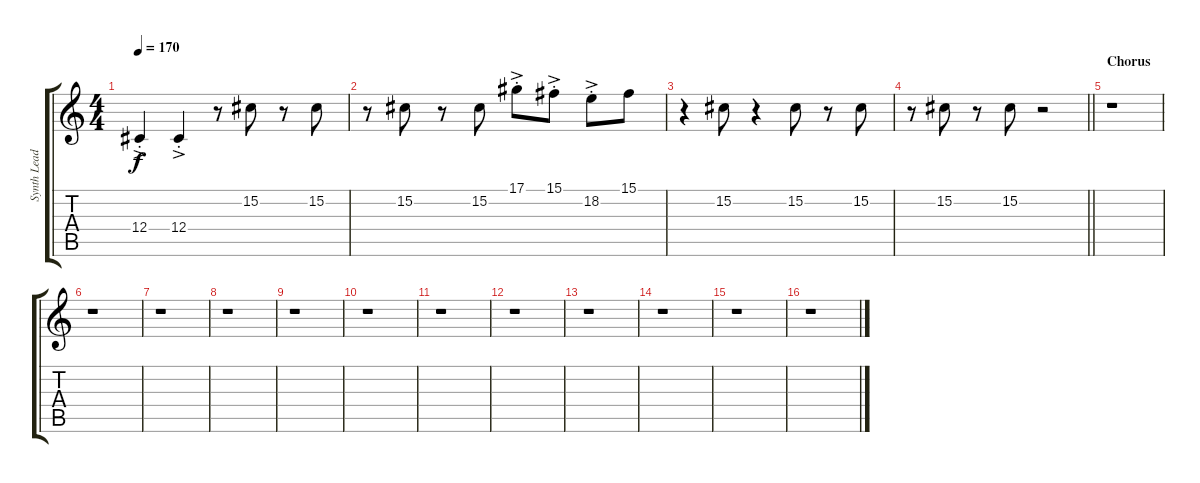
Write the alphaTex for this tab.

\track ("Synth Lead" "Synth Lead") {instrument lead1square}
\staff {score tabs}
\tuning (Eb4 Bb3 Gb3 Db3 Ab2 Db2) {hide}
\ts (4 4)
\tempo 170
\clef g2
\ks c
12.4{ac st}.4{dy f volume 13} 12.4{ac st}.4 r.8 15.2.8 r.8 15.2.8 |
r.8 15.2.8 r.8 15.2.8 17.1{ac st}.8 15.1{ac st}.8 18.2{ac st}.8 15.1.8 |
r.4 15.2.8 r.4 15.2.8 r.8 15.2.8 |
\barLineRight lightlight
r.8 15.2.8 r.8 15.2.8 r.2 |
\section ("" "Chorus")
r.1 |
r.1 |
r.1 |
r.1 |
r.1 |
r.1 |
r.1 |
r.1 |
r.1 |
r.1 |
r.1 |
r.1
